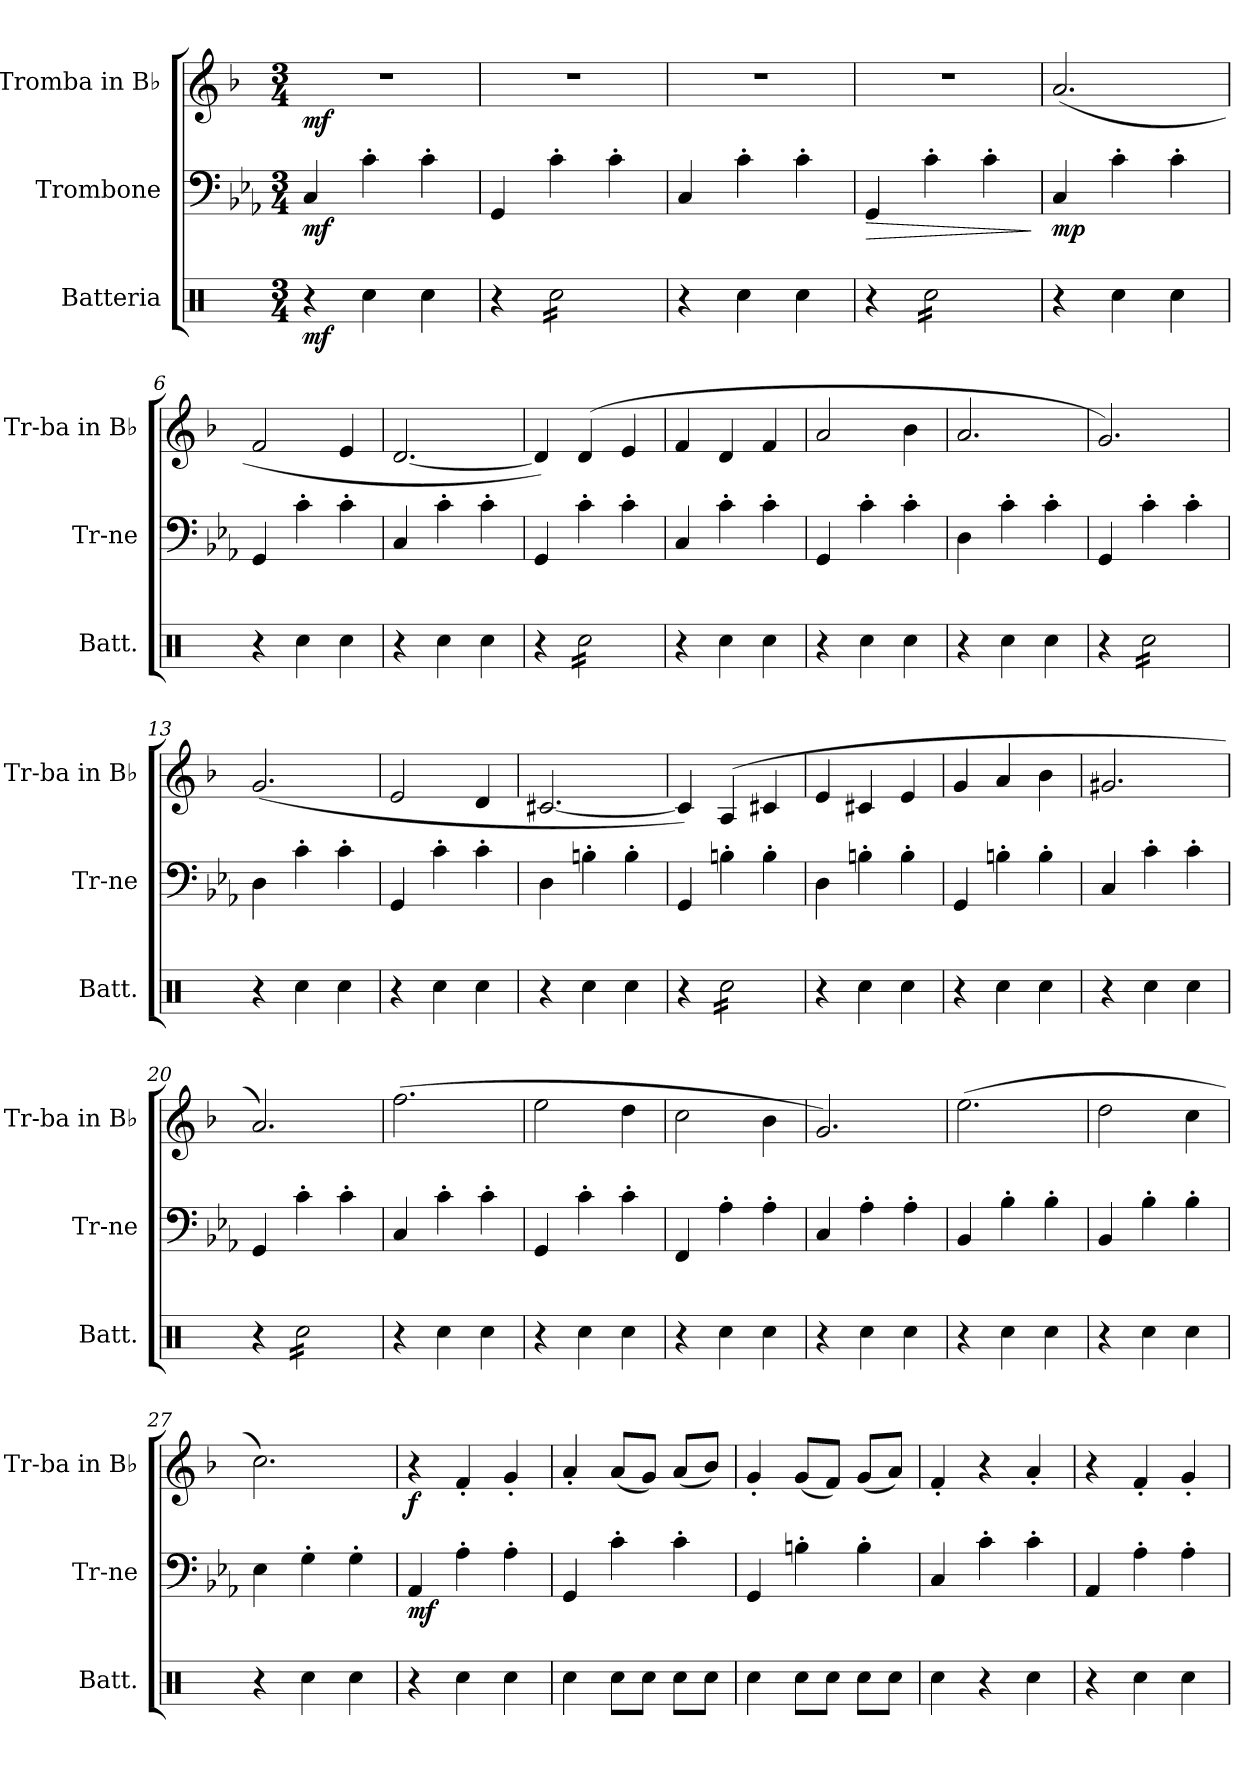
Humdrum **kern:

**kern	**dynam	**kern	**dynam	**kern	**dynam
*part3	*part3	*part2	*part2	*part1	*part1
*staff3	*staff3	*staff2	*staff2	*staff1	*staff1
*I"Batteria	*	*I"Trombone	*	*I"Tromba in B♭	*
*I'Batt.	*	*I'Tr-ne	*	*I'Tr-ba in B♭	*
*clefX	*	*clefF4	*	*clefG2	*
*	*	*	*	*ITrd1c2	*
*k[]	*	*k[b-e-a-]	*	*k[b-e-a-]	*
*M3/4	*	*M3/4	*	*M3/4	*
*MM180	*	*MM180	*	*MM180	*
=1	=1	=1	=1	=1	=1
!	!LO:DY:b	!	!LO:DY:b	!	!LO:DY:b
4r	mf	4C/	mf	2.r	mf
4Rcc\	.	4c'\	.	.	.
4Rcc\	.	4c'\	.	.	.
=2	=2	=2	=2	=2	=2
4r	.	4GG/	.	2.r	.
*tremolo	*	*	*	*	*
16Rcc\LL	.	4c'\	.	.	.
16Rcc\	.	.	.	.	.
16Rcc\	.	.	.	.	.
16Rcc\	.	.	.	.	.
16Rcc\	.	4c'\	.	.	.
16Rcc\	.	.	.	.	.
16Rcc\	.	.	.	.	.
16Rcc\JJ	.	.	.	.	.
*Xtremolo	*	*	*	*	*
=3	=3	=3	=3	=3	=3
4r	.	4C/	.	2.r	.
4Rcc\	.	4c'\	.	.	.
4Rcc\	.	4c'\	.	.	.
=4	=4	=4	=4	=4	=4
!	!	!	!LO:HP:b	!	!
4r	.	4GG/	>	2.r	.
*tremolo	*	*	*	*	*
16Rcc\LL	.	4c'\	.	.	.
16Rcc\	.	.	.	.	.
16Rcc\	.	.	.	.	.
16Rcc\	.	.	.	.	.
16Rcc\	.	4c'\	.	.	.
16Rcc\	.	.	.	.	.
16Rcc\	.	.	.	.	.
16Rcc\JJ	.	.	.	.	.
*Xtremolo	*	*	*	*	*
.	.	.	]	.	.
=5	=5	=5	=5	=5	=5
!	!	!	!LO:DY:b	!	!
4r	.	4C/	mp	(>2.g/	.
4Rcc\	.	4c'\	.	.	.
4Rcc\	.	4c'\	.	.	.
=6	=6	=6	=6	=6	=6
4r	.	4GG/	.	2e-/	.
4Rcc\	.	4c'\	.	.	.
4Rcc\	.	4c'\	.	4d/	.
=7	=7	=7	=7	=7	=7
4r	.	4C/	.	[2.c/	.
4Rcc\	.	4c'\	.	.	.
4Rcc\	.	4c'\	.	.	.
=8	=8	=8	=8	=8	=8
4r	.	4GG/	.	4c/])	.
*tremolo	*	*	*	*	*
16Rcc\LL	.	4c'\	.	(>4c/	.
16Rcc\	.	.	.	.	.
16Rcc\	.	.	.	.	.
16Rcc\	.	.	.	.	.
16Rcc\	.	4c'\	.	4d/	.
16Rcc\	.	.	.	.	.
16Rcc\	.	.	.	.	.
16Rcc\JJ	.	.	.	.	.
*Xtremolo	*	*	*	*	*
=9	=9	=9	=9	=9	=9
4r	.	4C/	.	4e-/	.
4Rcc\	.	4c'\	.	4c/	.
4Rcc\	.	4c'\	.	4e-/	.
!!LO:LB:g=z
=10	=10	=10	=10	=10	=10
4r	.	4GG/	.	2g/	.
4Rcc\	.	4c'\	.	.	.
4Rcc\	.	4c'\	.	4a-\	.
=11	=11	=11	=11	=11	=11
4r	.	4D\	.	2.g/	.
4Rcc\	.	4c'\	.	.	.
4Rcc\	.	4c'\	.	.	.
=12	=12	=12	=12	=12	=12
4r	.	4GG/	.	2.f/)	.
*tremolo	*	*	*	*	*
16Rcc\LL	.	4c'\	.	.	.
16Rcc\	.	.	.	.	.
16Rcc\	.	.	.	.	.
16Rcc\	.	.	.	.	.
16Rcc\	.	4c'\	.	.	.
16Rcc\	.	.	.	.	.
16Rcc\	.	.	.	.	.
16Rcc\JJ	.	.	.	.	.
*Xtremolo	*	*	*	*	*
=13	=13	=13	=13	=13	=13
4r	.	4D\	.	(>2.f/	.
4Rcc\	.	4c'\	.	.	.
4Rcc\	.	4c'\	.	.	.
=14	=14	=14	=14	=14	=14
4r	.	4GG/	.	2d/	.
4Rcc\	.	4c'\	.	.	.
4Rcc\	.	4c'\	.	4c/	.
=15	=15	=15	=15	=15	=15
4r	.	4D\	.	[2.Bn/	.
4Rcc\	.	4Bn'\	.	.	.
4Rcc\	.	4B'\	.	.	.
=16	=16	=16	=16	=16	=16
4r	.	4GG/	.	4B/])	.
*tremolo	*	*	*	*	*
16Rcc\LL	.	4Bn'\	.	(>4G/	.
16Rcc\	.	.	.	.	.
16Rcc\	.	.	.	.	.
16Rcc\	.	.	.	.	.
16Rcc\	.	4B'\	.	4Bn/	.
16Rcc\	.	.	.	.	.
16Rcc\	.	.	.	.	.
16Rcc\JJ	.	.	.	.	.
*Xtremolo	*	*	*	*	*
=17	=17	=17	=17	=17	=17
4r	.	4D\	.	4d/	.
4Rcc\	.	4Bn'\	.	4Bn/	.
4Rcc\	.	4B'\	.	4d/	.
=18	=18	=18	=18	=18	=18
4r	.	4GG/	.	4f/	.
4Rcc\	.	4Bn'\	.	4g/	.
4Rcc\	.	4B'\	.	4a-\	.
!!LO:LB:g=z
=19	=19	=19	=19	=19	=19
4r	.	4C/	.	2.f#X/	.
4Rcc\	.	4c'\	.	.	.
4Rcc\	.	4c'\	.	.	.
=20	=20	=20	=20	=20	=20
4r	.	4GG/	.	2.g/)	.
*tremolo	*	*	*	*	*
16Rcc\LL	.	4c'\	.	.	.
16Rcc\	.	.	.	.	.
16Rcc\	.	.	.	.	.
16Rcc\	.	.	.	.	.
16Rcc\	.	4c'\	.	.	.
16Rcc\	.	.	.	.	.
16Rcc\	.	.	.	.	.
16Rcc\JJ	.	.	.	.	.
*Xtremolo	*	*	*	*	*
=21	=21	=21	=21	=21	=21
4r	.	4C/	.	(>2.ee-\	.
4Rcc\	.	4c'\	.	.	.
4Rcc\	.	4c'\	.	.	.
=22	=22	=22	=22	=22	=22
4r	.	4GG/	.	2dd\	.
4Rcc\	.	4c'\	.	.	.
4Rcc\	.	4c'\	.	4cc\	.
=23	=23	=23	=23	=23	=23
4r	.	4FF/	.	2b-\	.
4Rcc\	.	4A-'\	.	.	.
4Rcc\	.	4A-'\	.	4a-\	.
=24	=24	=24	=24	=24	=24
4r	.	4C/	.	2.f/)	.
4Rcc\	.	4A-'\	.	.	.
4Rcc\	.	4A-'\	.	.	.
=25	=25	=25	=25	=25	=25
4r	.	4BB-/	.	(>2.dd\	.
4Rcc\	.	4B-'\	.	.	.
4Rcc\	.	4B-'\	.	.	.
=26	=26	=26	=26	=26	=26
4r	.	4BB-/	.	2cc\	.
4Rcc\	.	4B-'\	.	.	.
4Rcc\	.	4B-'\	.	4b-\	.
=27	=27	=27	=27	=27	=27
4r	.	4E-\	.	2.b-\)	.
4Rcc\	.	4G'\	.	.	.
4Rcc\	.	4G'\	.	.	.
=28	=28	=28	=28	=28	=28
!	!	!	!LO:DY:b	!	!LO:DY:b
4r	.	4AA-/	mf	4r	f
4Rcc\	.	4A-'\	.	4e-'/	.
4Rcc\	.	4A-'\	.	4f'/	.
!!LO:LB:g=z
=29	=29	=29	=29	=29	=29
4Rcc\	.	4GG/	.	4g'/	.
8Rcc\L	.	4c'\	.	(<8g/L	.
8Rcc\J	.	.	.	8f/J)	.
8Rcc\L	.	4c'\	.	(<8g/L	.
8Rcc\J	.	.	.	8a-/J)	.
=30	=30	=30	=30	=30	=30
4Rcc\	.	4GG/	.	4f'/	.
8Rcc\L	.	4Bn'\	.	(<8f/L	.
8Rcc\J	.	.	.	8e-/J)	.
8Rcc\L	.	4B'\	.	(<8f/L	.
8Rcc\J	.	.	.	8g/J)	.
=31	=31	=31	=31	=31	=31
4Rcc\	.	4C/	.	4e-'/	.
4r	.	4c'\	.	4r	.
4Rcc\	.	4c'\	.	4g'/	.
=32	=32	=32	=32	=32	=32
4r	.	4AA-/	.	4r	.
4Rcc\	.	4A-'\	.	4e-'/	.
4Rcc\	.	4A-'\	.	4f'/	.
=	=	=	=	=	=
*-	*-	*-	*-	*-	*-
